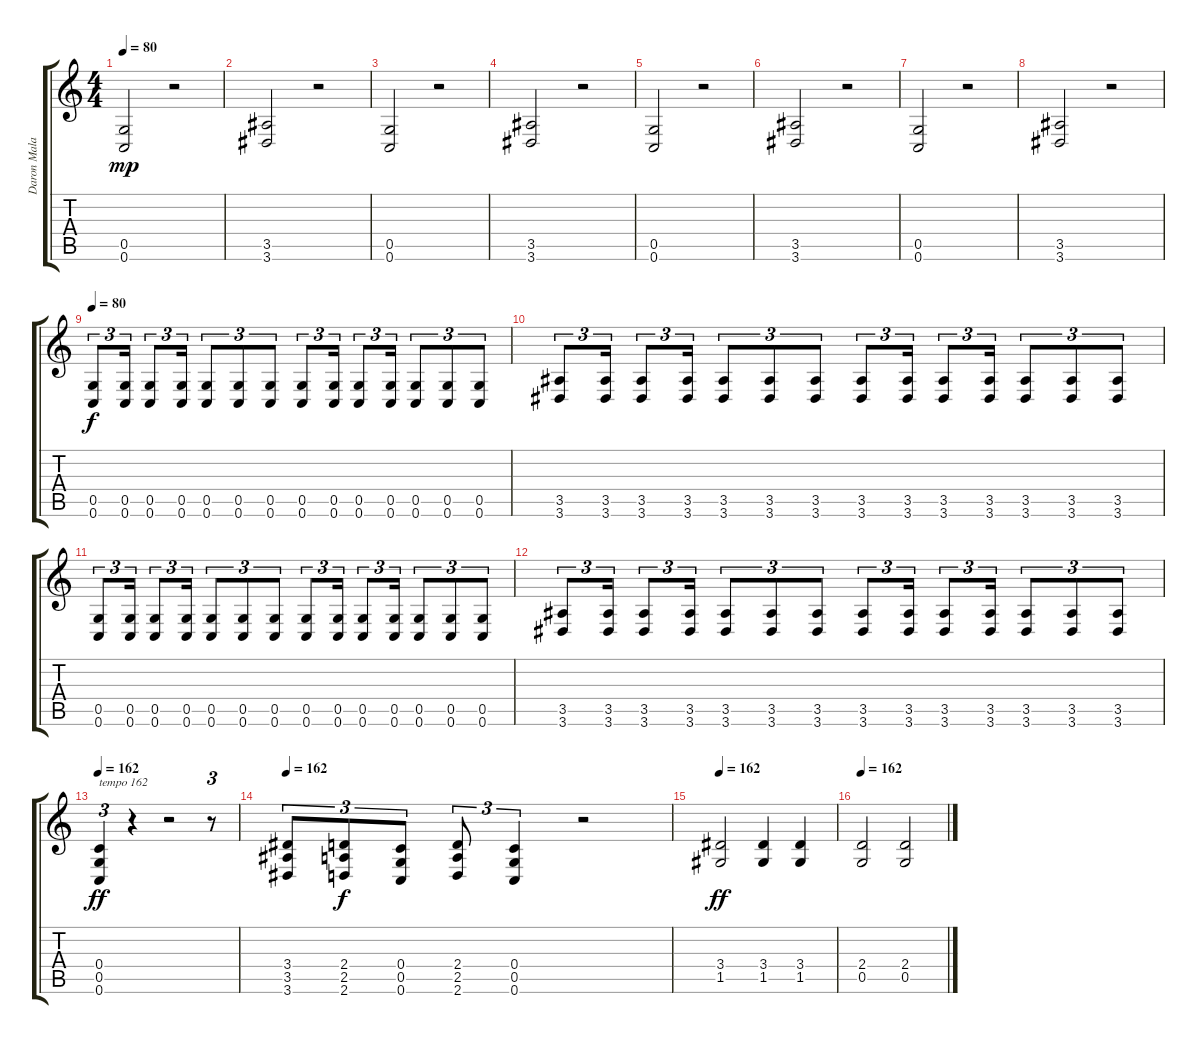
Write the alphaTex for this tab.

\track ("Daron Malakian (disto)" "Daron Mala") {instrument distortionguitar}
\staff {score tabs}
\tuning (D4 A3 F3 C3 G2 C2) {hide}
\ts (4 4)
\tempo 80
\clef g2
\ks c
(0.5 0.6).2{dy mp volume 0 instrument overdrivenguitar} r.2{volume 16} |
(3.5 3.6).2{volume 0} r.2{volume 16 balance 16 instrument overdrivenguitar} |
(0.5 0.6).2{volume 0} r.2{volume 16} |
(3.5 3.6).2{volume 0} r.2{volume 16 balance 16 instrument overdrivenguitar} |
(0.5 0.6).2{volume 0} r.2{volume 16} |
(3.5 3.6).2{volume 0} r.2{volume 16} |
(0.5 0.6).2{volume 0} r.2{volume 16} |
(3.5 3.6).2{volume 0} r.2{volume 16 balance 16 instrument overdrivenguitar} |
\tempo 80
(0.5 0.6).8{tu (3 2) dy f volume 16 balance 15 instrument overdrivenguitar} (0.5 0.6).16{tu (3 2)} (0.5 0.6).8{tu (3 2)} (0.5 0.6).16{tu (3 2)} (0.5 0.6).8{tu (3 2)} (0.5 0.6).8{tu (3 2)} (0.5 0.6).8{tu (3 2) balance 16 instrument overdrivenguitar} (0.5 0.6).8{tu (3 2)} (0.5 0.6).16{tu (3 2)} (0.5 0.6).8{tu (3 2)} (0.5 0.6).16{tu (3 2)} (0.5 0.6).8{tu (3 2)} (0.5 0.6).8{tu (3 2)} (0.5 0.6).8{tu (3 2)} |
(3.5 3.6).8{tu (3 2) balance 16 instrument overdrivenguitar} (3.5 3.6).16{tu (3 2)} (3.5 3.6).8{tu (3 2)} (3.5 3.6).16{tu (3 2)} (3.5 3.6).8{tu (3 2)} (3.5 3.6).8{tu (3 2)} (3.5 3.6).8{tu (3 2) balance 16 instrument overdrivenguitar} (3.5 3.6).8{tu (3 2)} (3.5 3.6).16{tu (3 2)} (3.5 3.6).8{tu (3 2)} (3.5 3.6).16{tu (3 2)} (3.5 3.6).8{tu (3 2)} (3.5 3.6).8{tu (3 2)} (3.5 3.6).8{tu (3 2)} |
(0.5 0.6).8{tu (3 2) volume 16 balance 15 instrument overdrivenguitar} (0.5 0.6).16{tu (3 2)} (0.5 0.6).8{tu (3 2)} (0.5 0.6).16{tu (3 2)} (0.5 0.6).8{tu (3 2)} (0.5 0.6).8{tu (3 2)} (0.5 0.6).8{tu (3 2) balance 16 instrument overdrivenguitar} (0.5 0.6).8{tu (3 2)} (0.5 0.6).16{tu (3 2)} (0.5 0.6).8{tu (3 2)} (0.5 0.6).16{tu (3 2)} (0.5 0.6).8{tu (3 2)} (0.5 0.6).8{tu (3 2)} (0.5 0.6).8{tu (3 2)} |
(3.5 3.6).8{tu (3 2) balance 16 instrument overdrivenguitar} (3.5 3.6).16{tu (3 2)} (3.5 3.6).8{tu (3 2)} (3.5 3.6).16{tu (3 2)} (3.5 3.6).8{tu (3 2)} (3.5 3.6).8{tu (3 2)} (3.5 3.6).8{tu (3 2) balance 16 instrument overdrivenguitar} (3.5 3.6).8{tu (3 2)} (3.5 3.6).16{tu (3 2)} (3.5 3.6).8{tu (3 2)} (3.5 3.6).16{tu (3 2)} (3.5 3.6).8{tu (3 2)} (3.5 3.6).8{tu (3 2)} (3.5 3.6).8{tu (3 2)} |
\tempo 162
(0.4 0.5 0.6).4{tu (3 2) txt "tempo 162" dy ff balance 8 instrument distortionguitar} r.4 r.2 r.8{tu (3 2)} |
\tempo 162
(3.4 3.5 3.6).8{tu (3 2)} (2.4 2.5 2.6).8{tu (3 2) dy f} (0.4 0.5 0.6).8{tu (3 2)} (2.4 2.5 2.6).8{tu (3 2)} (0.4 0.5 0.6).4{tu (3 2)} r.2 |
\tempo 162
(3.4 1.5).2{dy ff} (3.4 1.5).4 (3.4 1.5).4 |
\tempo 162
(2.4 0.5).2 (2.4 0.5).2
